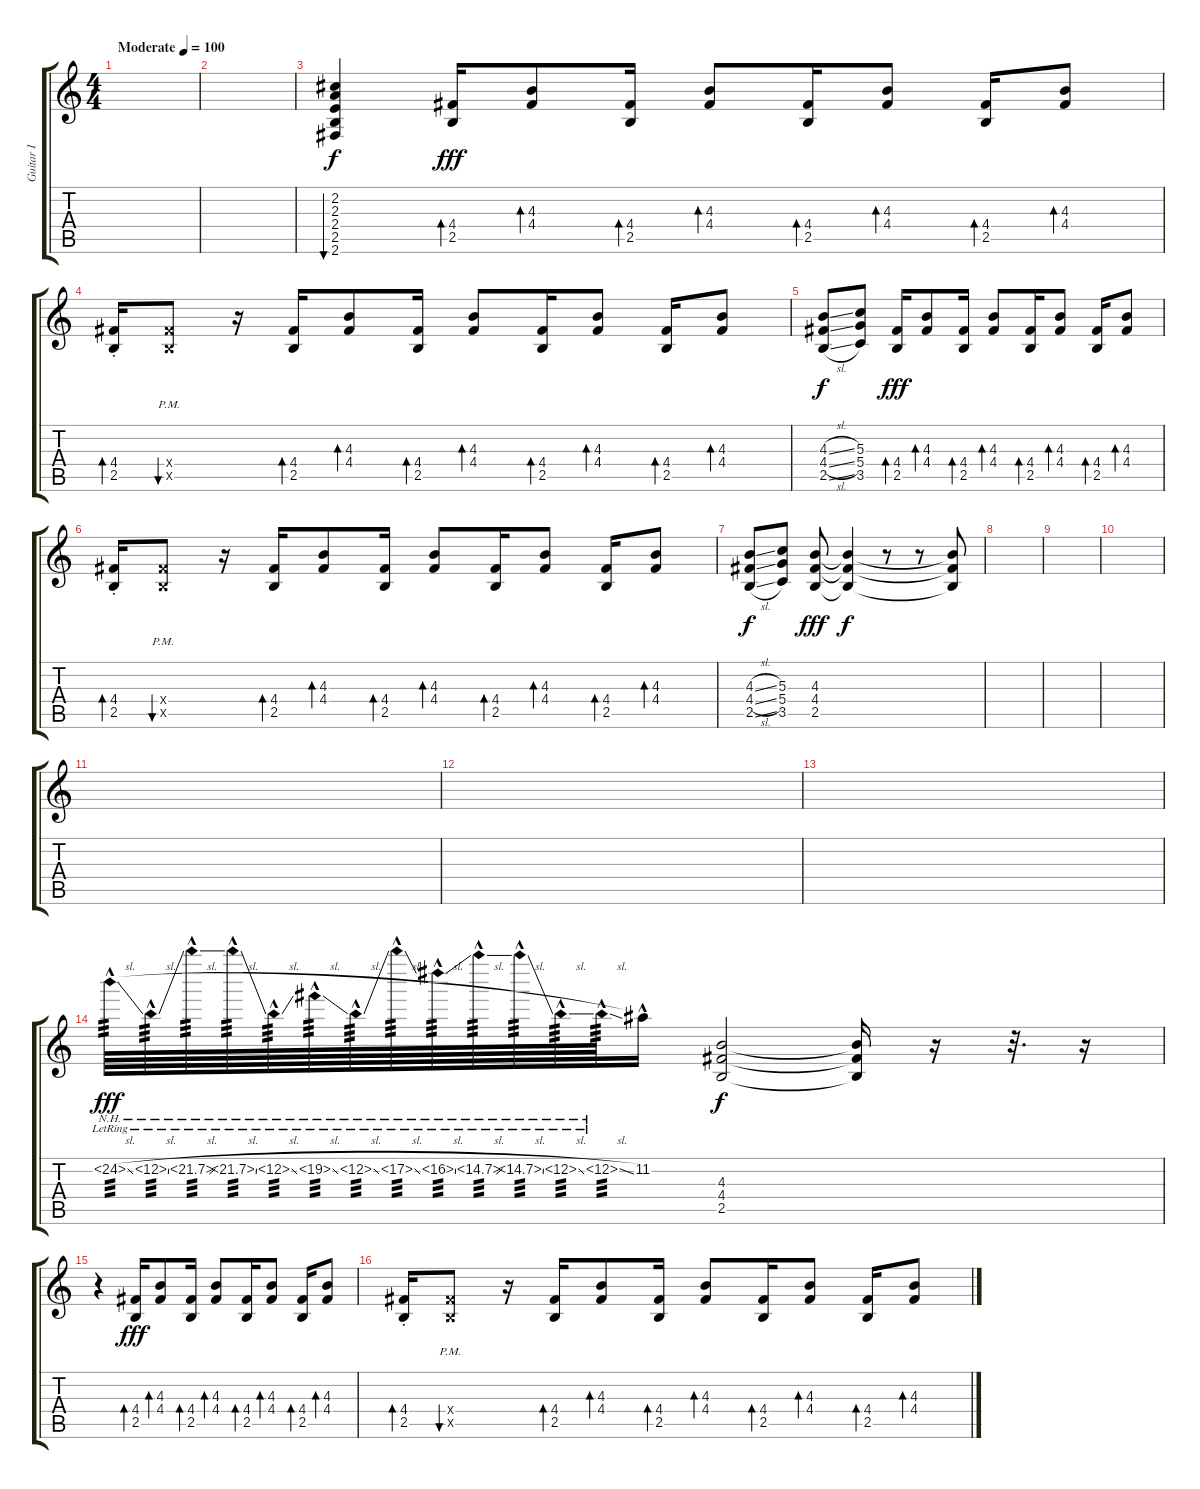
\track ("Guitar I" "Guitar I") {instrument overdrivenguitar}
\staff {score tabs}
\tuning (E4 B3 G3 D3 A2 E2) {hide}
\ts (4 4)
\tempo (100 "Moderate")
\clef g2
\ks c
|
|
(2.2 2.3 2.4 2.5 2.6).4{bu 240} (4.4 2.5).16{bd 30 dy fff} (4.3 4.4).8{bd 30} (4.4 2.5).16{bd 30} (4.3 4.4).8{bd 30} (4.4 2.5).16{bd 30} (4.3 4.4).8{bd 30} (4.4 2.5).16{bd 30} (4.3 4.4).8{bd 30} |
(4.4{st} 2.5{st}).16{bd 30} (4.4{pm x} 2.5{pm x}).8{bu 30} r.16 (4.4 2.5).16{bd 30} (4.3 4.4).8{bd 30} (4.4 2.5).16{bd 30} (4.3 4.4).8{bd 30} (4.4 2.5).16{bd 30} (4.3 4.4).8{bd 30} (4.4 2.5).16{bd 30} (4.3 4.4).8{bd 30} |
(4.3{sl} 4.4{sl} 2.5{sl}).8{dy f} (5.3 5.4 3.5).8 (4.4 2.5).16{bd 30 dy fff} (4.3 4.4).8{bd 30} (4.4 2.5).16{bd 30} (4.3 4.4).8{bd 30} (4.4 2.5).16{bd 30} (4.3 4.4).8{bd 30} (4.4 2.5).16{bd 30} (4.3 4.4).8{bd 30} |
(4.4{st} 2.5{st}).16{bd 30} (4.4{pm x} 2.5{pm x}).8{bu 30} r.16 (4.4 2.5).16{bd 30} (4.3 4.4).8{bd 30} (4.4 2.5).16{bd 30} (4.3 4.4).8{bd 30} (4.4 2.5).16{bd 30} (4.3 4.4).8{bd 30} (4.4 2.5).16{bd 30} (4.3 4.4).8{bd 30} |
(4.3{sl} 4.4{sl} 2.5{sl}).8{dy f} (5.3 5.4 3.5).8 (4.3 4.4 2.5).8{dy fff} (4.3{t} 4.4{t} 2.5{t}).4{dy f} r.8 r.8 (4.3{t} 4.4{t} 2.5{t}).8 |
|
|
|
|
|
|
24.2{nh sl hac lr}.64{tp 3 dy fff} 23.2{nh sl hac lr}.64{tp 3} 22.2{nh sl hac lr}.64{tp 3} 21.2{nh sl hac lr}.64{tp 3} 20.2{nh sl hac lr}.64{tp 3} 19.2{nh sl hac lr}.64{tp 3} 18.2{nh sl hac lr}.64{tp 3} 17.2{nh sl hac lr}.64{tp 3} 16.2{nh sl hac lr}.64{tp 3} 15.2{nh sl hac lr}.64{tp 3} 14.2{nh sl hac lr}.64{tp 3} 13.2{nh sl hac lr}.64{tp 3} 12.2{nh sl hac lr}.64{tp 3} 11.2{hac}.16 (4.3 4.4 2.5).2{dy f} (4.3{t} 4.4{t} 2.5{t}).16 r.16 r.32{d} r.16 |
r.4 (4.4 2.5).16{bd 30 dy fff} (4.3 4.4).8{bd 30} (4.4 2.5).16{bd 30} (4.3 4.4).8{bd 30} (4.4 2.5).16{bd 30} (4.3 4.4).8{bd 30} (4.4 2.5).16{bd 30} (4.3 4.4).8{bd 30} |
(4.4{st} 2.5{st}).16{bd 30} (4.4{pm x} 2.5{pm x}).8{bu 30} r.16 (4.4 2.5).16{bd 30} (4.3 4.4).8{bd 30} (4.4 2.5).16{bd 30} (4.3 4.4).8{bd 30} (4.4 2.5).16{bd 30} (4.3 4.4).8{bd 30} (4.4 2.5).16{bd 30} (4.3 4.4).8{bd 30}
